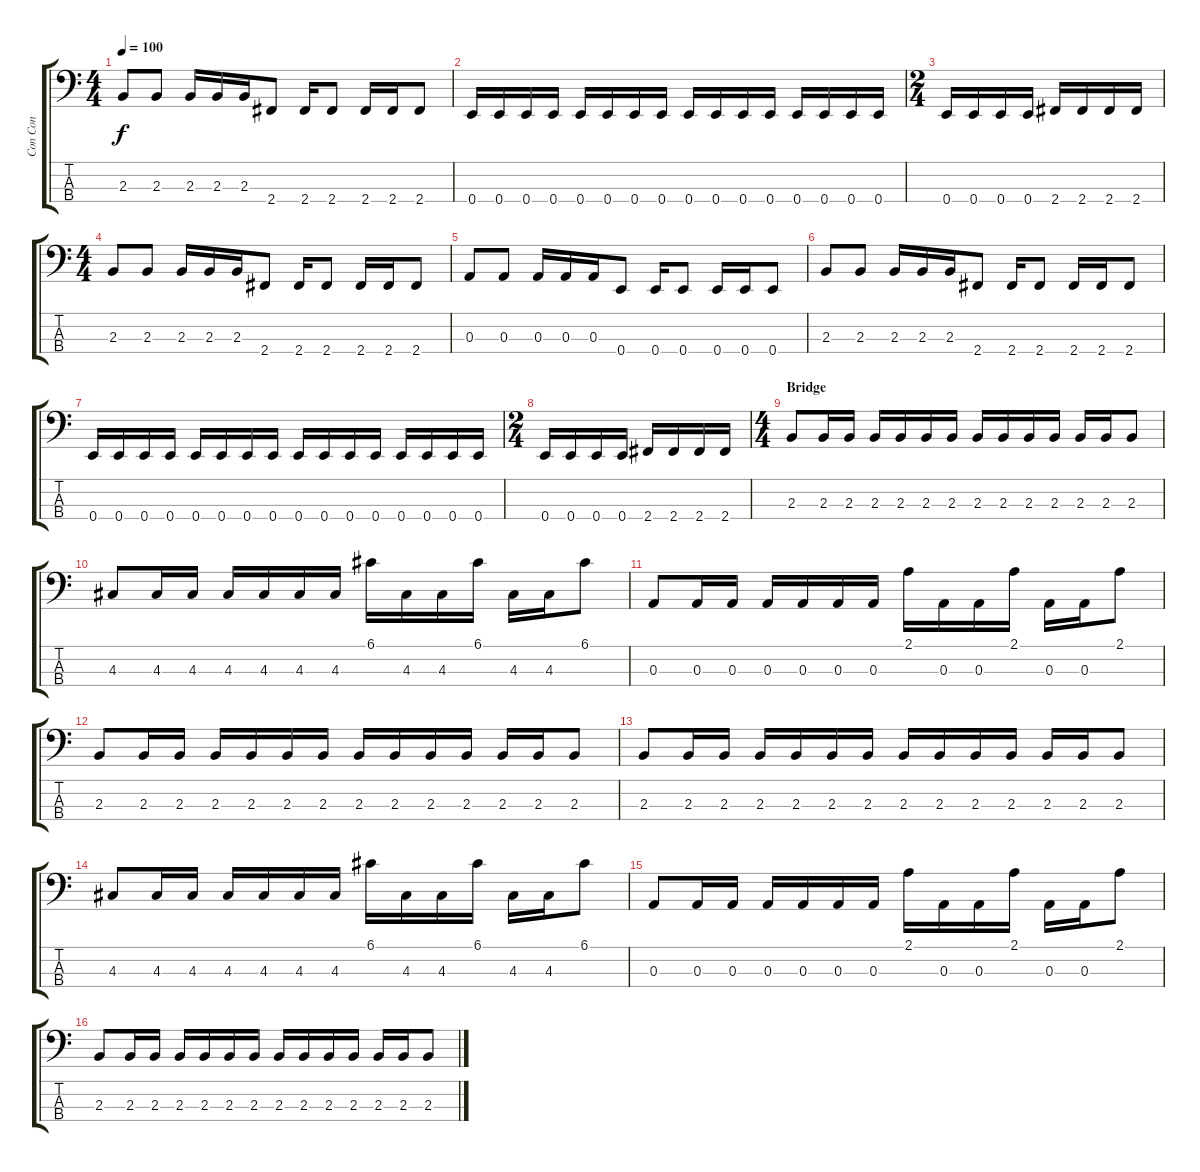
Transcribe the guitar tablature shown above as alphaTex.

\track ("Con Con" "Con Con") {instrument electricbasspick}
\staff {score tabs}
\tuning (G2 D2 A1 E1) {hide}
\ts (4 4)
\tempo 100
\clef f4
\ks c
2.3.8{dy f} 2.3.8 2.3.16 2.3.16 2.3.16 2.4.8 2.4.16 2.4.8 2.4.16 2.4.16 2.4.8 |
0.4.16 0.4.16 0.4.16 0.4.16 0.4.16 0.4.16 0.4.16 0.4.16 0.4.16 0.4.16 0.4.16 0.4.16 0.4.16 0.4.16 0.4.16 0.4.16 |
\ts (2 4)
0.4.16 0.4.16 0.4.16 0.4.16 2.4.16 2.4.16 2.4.16 2.4.16 |
\ts (4 4)
2.3.8 2.3.8 2.3.16 2.3.16 2.3.16 2.4.8 2.4.16 2.4.8 2.4.16 2.4.16 2.4.8 |
0.3.8 0.3.8 0.3.16 0.3.16 0.3.16 0.4.8 0.4.16 0.4.8 0.4.16 0.4.16 0.4.8 |
2.3.8 2.3.8 2.3.16 2.3.16 2.3.16 2.4.8 2.4.16 2.4.8 2.4.16 2.4.16 2.4.8 |
0.4.16 0.4.16 0.4.16 0.4.16 0.4.16 0.4.16 0.4.16 0.4.16 0.4.16 0.4.16 0.4.16 0.4.16 0.4.16 0.4.16 0.4.16 0.4.16 |
\ts (2 4)
0.4.16 0.4.16 0.4.16 0.4.16 2.4.16 2.4.16 2.4.16 2.4.16 |
\ts (4 4)
\section ("" "Bridge")
2.3.8 2.3.16 2.3.16 2.3.16 2.3.16 2.3.16 2.3.16 2.3.16 2.3.16 2.3.16 2.3.16 2.3.16 2.3.16 2.3.8 |
4.3.8 4.3.16 4.3.16 4.3.16 4.3.16 4.3.16 4.3.16 6.1.16 4.3.16 4.3.16 6.1.16 4.3.16 4.3.16 6.1.8 |
0.3.8 0.3.16 0.3.16 0.3.16 0.3.16 0.3.16 0.3.16 2.1.16 0.3.16 0.3.16 2.1.16 0.3.16 0.3.16 2.1.8 |
2.3.8 2.3.16 2.3.16 2.3.16 2.3.16 2.3.16 2.3.16 2.3.16 2.3.16 2.3.16 2.3.16 2.3.16 2.3.16 2.3.8 |
2.3.8 2.3.16 2.3.16 2.3.16 2.3.16 2.3.16 2.3.16 2.3.16 2.3.16 2.3.16 2.3.16 2.3.16 2.3.16 2.3.8 |
4.3.8 4.3.16 4.3.16 4.3.16 4.3.16 4.3.16 4.3.16 6.1.16 4.3.16 4.3.16 6.1.16 4.3.16 4.3.16 6.1.8 |
0.3.8 0.3.16 0.3.16 0.3.16 0.3.16 0.3.16 0.3.16 2.1.16 0.3.16 0.3.16 2.1.16 0.3.16 0.3.16 2.1.8 |
2.3.8 2.3.16 2.3.16 2.3.16 2.3.16 2.3.16 2.3.16 2.3.16 2.3.16 2.3.16 2.3.16 2.3.16 2.3.16 2.3.8
